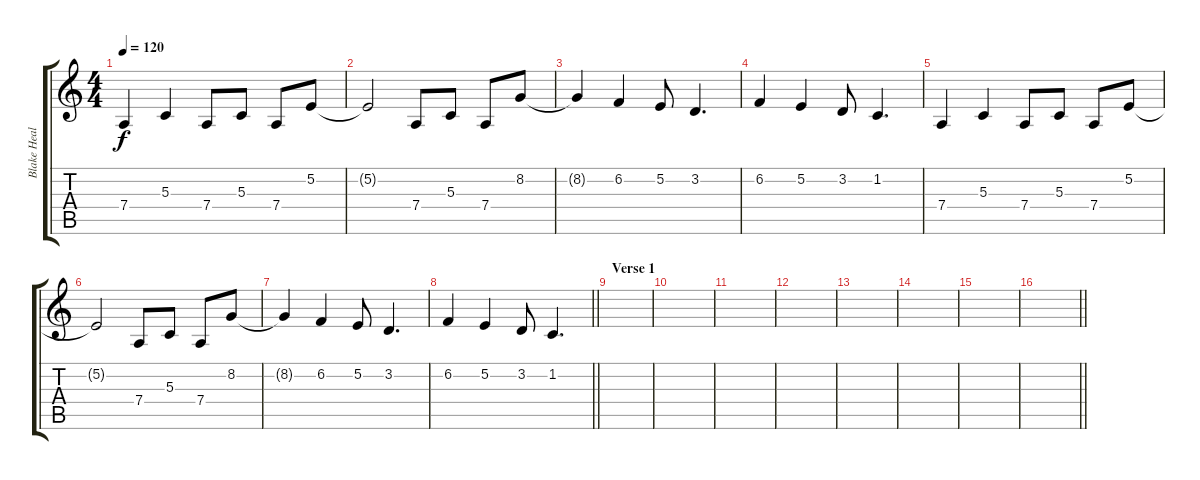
\track ("Blake Healy (Synthesizer)" "Blake Heal") {instrument lead2sawtooth}
\staff {score tabs}
\tuning (E4 B3 G3 D3 A2 E2) {hide}
\ts (4 4)
\tempo 120
\clef g2
\ks c
7.4.4{dy f} 5.3.4 7.4.8 5.3.8 7.4.8 5.2.8 |
5.2{t}.2 7.4.8 5.3.8 7.4.8 8.2.8 |
8.2{t}.4 6.2.4 5.2.8 3.2.4{d} |
6.2.4 5.2.4 3.2.8 1.2.4{d} |
7.4.4 5.3.4 7.4.8 5.3.8 7.4.8 5.2.8 |
5.2{t}.2 7.4.8 5.3.8 7.4.8 8.2.8 |
8.2{t}.4 6.2.4 5.2.8 3.2.4{d} |
\barLineRight lightlight
6.2.4 5.2.4 3.2.8 1.2.4{d} |
\section ("" "Verse 1")
|
|
|
|
|
|
|
\barLineRight lightlight
